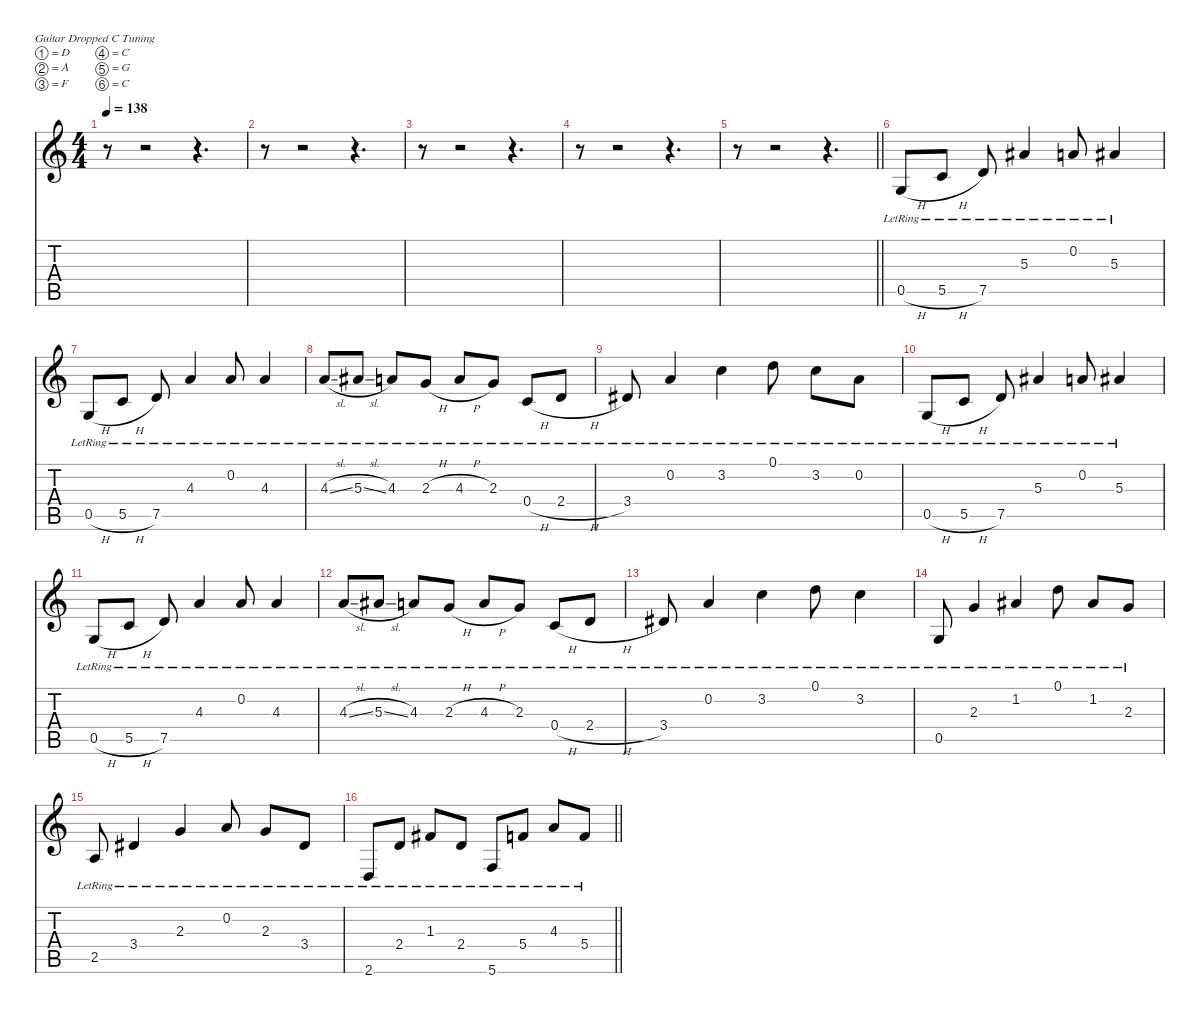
\defaultSystemsLayout 4
\hideDynamics
\bracketExtendMode nobrackets
\singleTrackTrackNamePolicy hidden
\multiTrackTrackNamePolicy hidden
\otherSystemsTrackNameOrientation horizontal
\track ("Clean Guitar" "s.guit.") {instrument acousticguitarsteel}
\staff {score tabs}
\tuning (D4 A3 F3 C3 G2 C2)
\ts (4 4)
\tempo 138
\clef g2
\ks c
r.8{dy f beam Down} r.2{beam Down} r.4{d beam Down} |
r.8{beam Down} r.2{beam Down} r.4{d beam Down} |
r.8{beam Down} r.2{beam Down} r.4{d beam Down} |
r.8{beam Down} r.2{beam Down} r.4{d beam Down} |
\barLineRight lightlight
r.8{beam Down} r.2{beam Down} r.4{d beam Down} |
0.5{h lr}.8{beam Up} 5.5{h lr}.8{beam Up} 7.5{lr}.8{beam Up} 5.3{lr acc #}.4{beam Up} 0.2{lr}.8{beam Up} 5.3{lr acc #}.4{beam Up} |
0.5{h lr}.8{beam Up} 5.5{h lr}.8{beam Up} 7.5{lr}.8{beam Up} 4.3{lr}.4{beam Up} 0.2{lr}.8{beam Up} 4.3{lr}.4{beam Up} |
4.3{sl lr}.8{beam Up} 5.3{sl lr acc #}.8{beam Up} 4.3{lr}.8{beam Up} 2.3{h lr}.8{beam Up} 4.3{h lr}.8{beam Up} 2.3{lr}.8{beam Up} 0.4{h lr}.8{beam Up} 2.4{h lr}.8{beam Up} |
3.4{lr acc #}.8{beam Up} 0.2{lr}.4{beam Up} 3.2{lr}.4{beam Down} 0.1{lr}.8{beam Down} 3.2{lr}.8{beam Down} 0.2{lr}.8{beam Down} |
0.5{h lr}.8{beam Up} 5.5{h lr}.8{beam Up} 7.5{lr}.8{beam Up} 5.3{lr acc #}.4{beam Up} 0.2{lr}.8{beam Up} 5.3{lr acc #}.4{beam Up} |
0.5{h lr}.8{beam Up} 5.5{h lr}.8{beam Up} 7.5{lr}.8{beam Up} 4.3{lr}.4{beam Up} 0.2{lr}.8{beam Up} 4.3{lr}.4{beam Up} |
4.3{sl lr}.8{beam Up} 5.3{sl lr acc #}.8{beam Up} 4.3{lr}.8{beam Up} 2.3{h lr}.8{beam Up} 4.3{h lr}.8{beam Up} 2.3{lr}.8{beam Up} 0.4{h lr}.8{beam Up} 2.4{h lr}.8{beam Up} |
3.4{lr acc #}.8{beam Up} 0.2{lr}.4{beam Up} 3.2{lr}.4{beam Down} 0.1{lr}.8{beam Down} 3.2{lr}.4{beam Down} |
0.5{lr}.8{beam Up} 2.3{lr}.4{beam Up} 1.2{lr acc #}.4{beam Up} 0.1{lr}.8{beam Down} 1.2{lr acc #}.8{beam Up} 2.3{lr}.8{beam Up} |
2.5{lr}.8{beam Up} 3.4{lr acc #}.4{beam Up} 2.3{lr}.4{beam Up} 0.2{lr}.8{beam Up} 2.3{lr}.8{beam Up} 3.4{lr acc #}.8{beam Up} |
\barLineRight lightlight
2.6{lr}.8{beam Up} 2.4{lr}.8{beam Up} 1.3{lr acc #}.8{beam Up} 2.4{lr}.8{beam Up} 5.6{lr}.8{beam Up} 5.4{lr}.8{beam Up} 4.3{lr}.8{beam Up} 5.4{lr}.8{beam Up}
